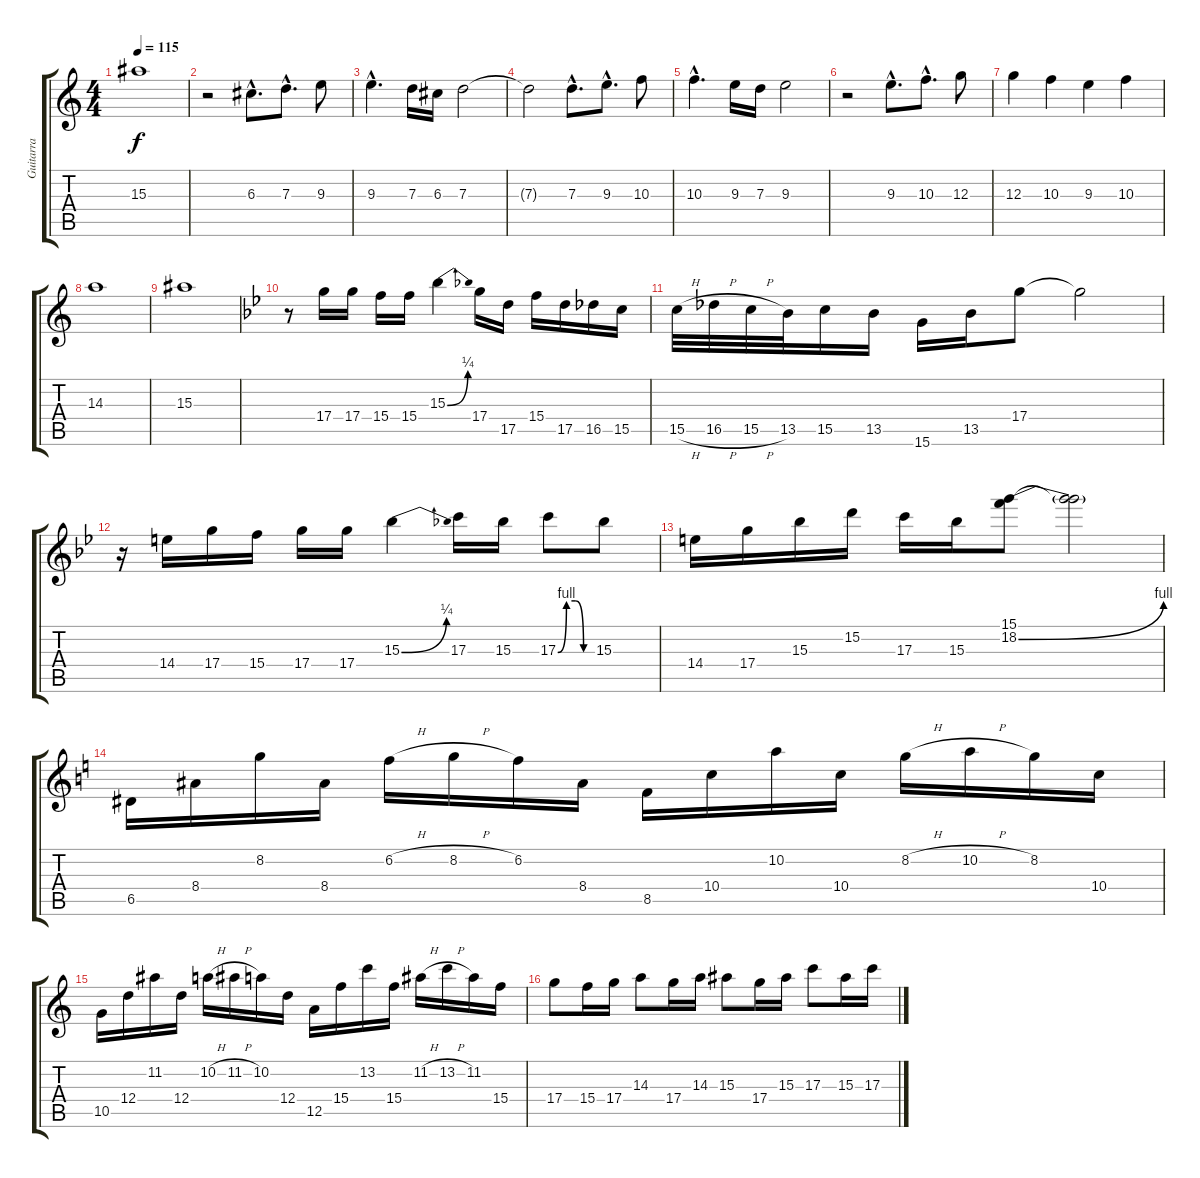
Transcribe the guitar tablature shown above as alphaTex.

\track ("Guitarra" "Guitarra") {instrument overdrivenguitar}
\staff {score tabs}
\tuning (E4 B3 G3 D3 A2 E2) {hide}
\ts (4 4)
\tempo 115
\clef g2
\ks c
15.3.1{dy f} |
r.2 6.3{hac}.8{d} 7.3{hac}.8{d} 9.3.8 |
9.3{hac}.4{d} 7.3.16 6.3.16 7.3.2 |
7.3{t}.2 7.3{hac}.8{d} 9.3{hac}.8{d} 10.3.8 |
10.3{hac}.4{d} 9.3.16 7.3.16 9.3.2 |
r.2 9.3{hac}.8{d} 10.3{hac}.8{d} 12.3.8 |
12.3.4 10.3.4 9.3.4 10.3.4 |
14.3.1 |
15.3.1 |
\ks bb
r.8 17.4.16 17.4.16 15.4.16 15.4.16 15.3{be (bend 0 0 60 1)}.4 17.4.16 17.5.16 15.4.16 17.5.16 16.5.16 15.5.16 |
15.5{h}.32 16.5{h}.32 15.5{h}.32 13.5.32 15.5.16 13.5.16 15.6.16 13.5.16 17.4.8 17.4{t}.2 |
r.16 14.4.16 17.4.16 15.4.16 17.4.16 17.4.16 15.3{be (bend 0 0 60 1)}.4 17.3.16 15.3.16 17.3{be (custom 0 0 15 4 30 4 45 0 60 0)}.8 15.3.8 |
14.4.16 17.4.16 15.3.16 15.2.16 17.3.16 15.3.16 (15.1 18.2{be (bend 0 0 60 4)}).8 (15.1{t} 18.2{t}).2 |
\ks c
6.5.16 8.4.16 8.2.16 8.4.16 6.2{h}.16 8.2{h}.16 6.2.16 8.4.16 8.5.16 10.4.16 10.2.16 10.4.16 8.2{h}.16 10.2{h}.16 8.2.16 10.4.16 |
10.5.16 12.4.16 11.2.16 12.4.16 10.2{h}.16 11.2{h}.16 10.2.16 12.4.16 12.5.16 15.4.16 13.2.16 15.4.16 11.2{h}.16 13.2{h}.16 11.2.16 15.4.16 |
17.4.8 15.4.16 17.4.16 14.3.8 17.4.16 14.3.16 15.3.8 17.4.16 15.3.16 17.3.8 15.3.16 17.3.16
